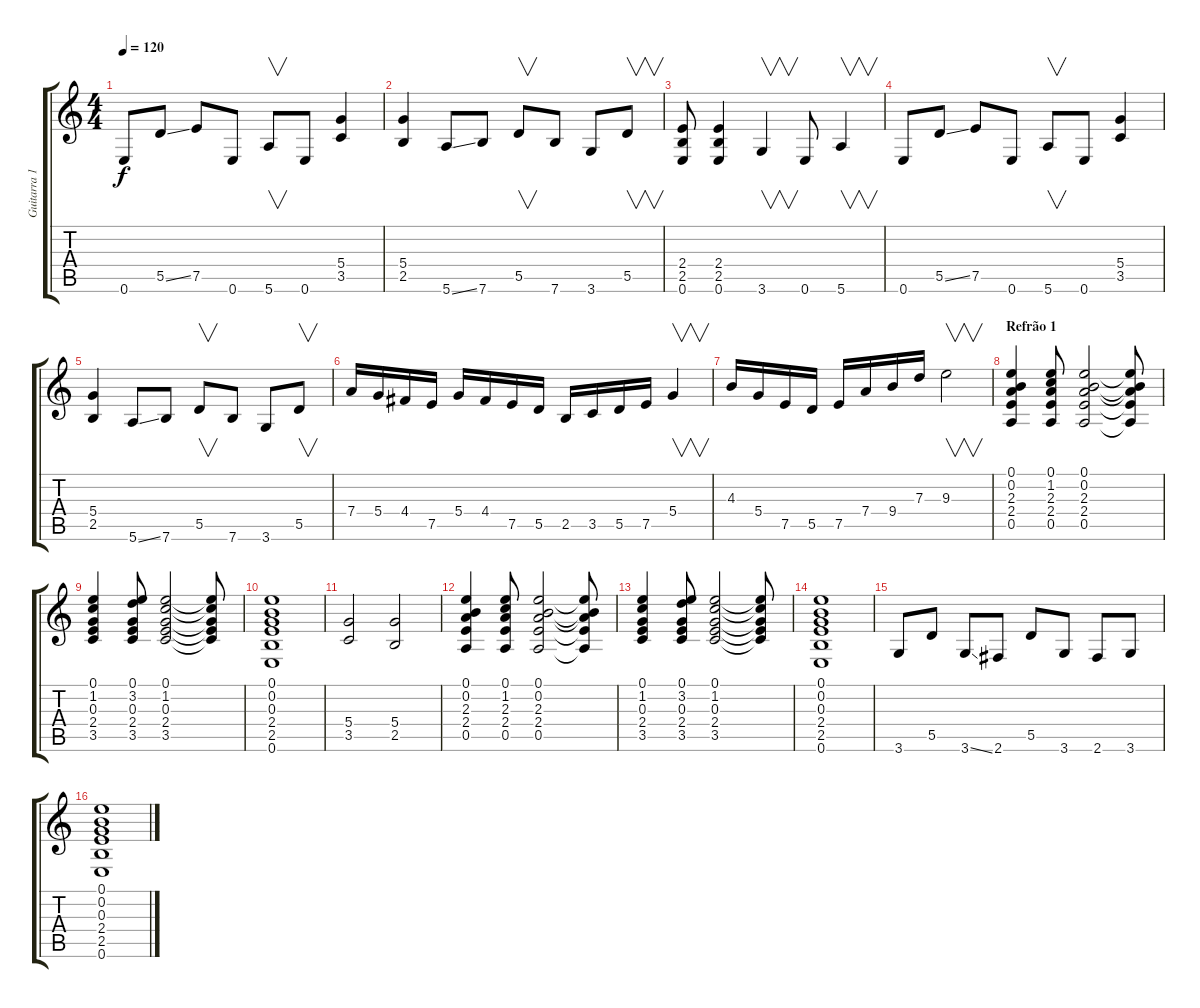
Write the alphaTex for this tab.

\track ("Guitarra 1" "Guitarra 1") {instrument distortionguitar}
\staff {score tabs}
\tuning (E4 B3 G3 D3 A2 E2) {hide}
\ts (4 4)
\tempo 120
\clef g2
\ks c
0.6.8{dy f} 5.5{ss}.8 7.5.8 0.6.8 5.6.8{v} 0.6.8 (5.4 3.5).4 |
(5.4 2.5).4 5.6{ss}.8 7.6.8 5.5.8{v} 7.6.8 3.6.8 5.5.8{v} |
(2.4 2.5 0.6).8 (2.4 2.5 0.6).4 3.6.4{v} 0.6.8 5.6.4{v} |
0.6.8 5.5{ss}.8 7.5.8 0.6.8 5.6.8{v} 0.6.8 (5.4 3.5).4 |
(5.4 2.5).4 5.6{ss}.8 7.6.8 5.5.8{v} 7.6.8 3.6.8 5.5.8{v} |
7.4.16{balance 13} 5.4.16 4.4.16 7.5.16 5.4.16 4.4.16 7.5.16 5.5.16 2.5.16 3.5.16 5.5.16 7.5.16 5.4.4{v} |
4.3.16{balance 13} 5.4.16 7.5.16 5.5.16 7.5.16 7.4.16 9.4.16 7.3.16 9.3.2{v} |
\section ("" "Refrão 1")
(0.1 0.2 2.3 2.4 0.5).4 (0.1 1.2 2.3 2.4 0.5).8 (0.1 0.2 2.3 2.4 0.5).2 (0.1{t} 0.2{t} 2.3{t} 2.4{t} 0.5{t}).8 |
(0.1 1.2 0.3 2.4 3.5).4 (0.1 3.2 0.3 2.4 3.5).8 (0.1 1.2 0.3 2.4 3.5).2 (0.1{t} 1.2{t} 0.3{t} 2.4{t} 3.5{t}).8 |
(0.1 0.2 0.3 2.4 2.5 0.6).1 |
(5.4 3.5).2 (5.4 2.5).2 |
(0.1 0.2 2.3 2.4 0.5).4 (0.1 1.2 2.3 2.4 0.5).8 (0.1 0.2 2.3 2.4 0.5).2 (0.1{t} 0.2{t} 2.3{t} 2.4{t} 0.5{t}).8 |
(0.1 1.2 0.3 2.4 3.5).4 (0.1 3.2 0.3 2.4 3.5).8 (0.1 1.2 0.3 2.4 3.5).2 (0.1{t} 1.2{t} 0.3{t} 2.4{t} 3.5{t}).8 |
(0.1 0.2 0.3 2.4 2.5 0.6).1 |
3.6.8{balance 13} 5.5.8 3.6{ss}.8 2.6.8 5.5.8 3.6.8 2.6.8 3.6.8 |
(0.1 0.2 0.3 2.4 2.5 0.6).1
